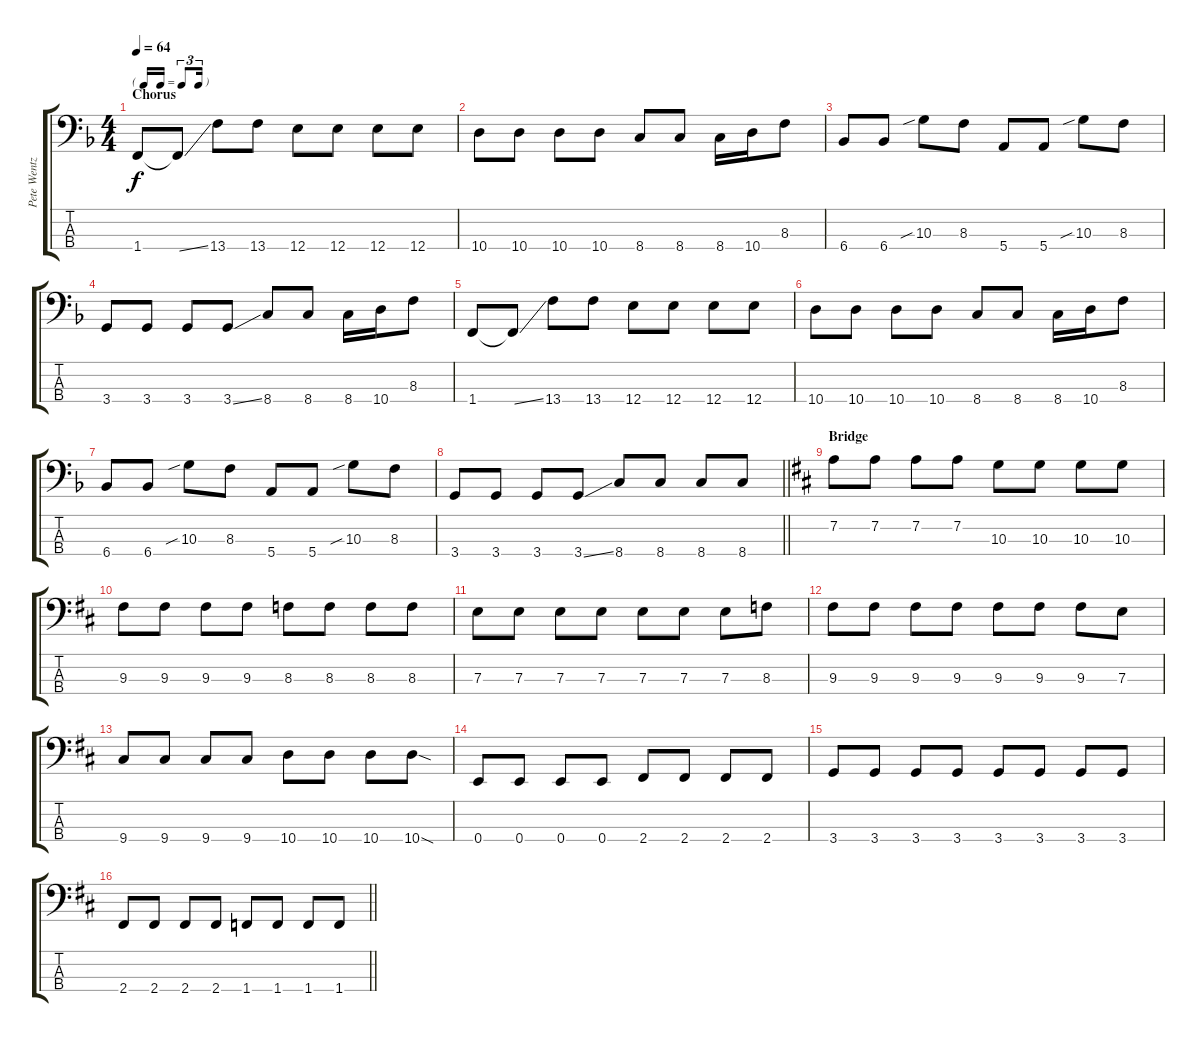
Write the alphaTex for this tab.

\track ("Pete Wentz" "Pete Wentz") {instrument electricbassfinger}
\staff {score tabs}
\tuning (G2 D2 A1 E1) {hide}
\ts (4 4)
\tf triplet16th
\section ("" "Chorus")
\tempo 64
\clef f4
\ks f
1.4.8{dy f} 1.4{ss t}.8 13.4.8 13.4.8 12.4.8 12.4.8 12.4.8 12.4.8 |
10.4.8 10.4.8 10.4.8 10.4.8 8.4.8 8.4.8 8.4.16 10.4.16 8.3.8 |
6.4.8 6.4.8 10.3{sib}.8 8.3.8 5.4.8 5.4.8 10.3{sib}.8 8.3.8 |
3.4.8 3.4.8 3.4.8 3.4{ss}.8 8.4.8 8.4.8 8.4.16 10.4.16 8.3.8 |
1.4.8 1.4{ss t}.8 13.4.8 13.4.8 12.4.8 12.4.8 12.4.8 12.4.8 |
10.4.8 10.4.8 10.4.8 10.4.8 8.4.8 8.4.8 8.4.16 10.4.16 8.3.8 |
6.4.8 6.4.8 10.3{sib}.8 8.3.8 5.4.8 5.4.8 10.3{sib}.8 8.3.8 |
\barLineRight lightlight
3.4.8 3.4.8 3.4.8 3.4{ss}.8 8.4.8 8.4.8 8.4.8 8.4.8 |
\section ("" "Bridge")
\ks d
7.2.8 7.2.8 7.2.8 7.2.8 10.3.8 10.3.8 10.3.8 10.3.8 |
9.3.8 9.3.8 9.3.8 9.3.8 8.3.8 8.3.8 8.3.8 8.3.8 |
7.3.8 7.3.8 7.3.8 7.3.8 7.3.8 7.3.8 7.3.8 8.3.8 |
9.3.8 9.3.8 9.3.8 9.3.8 9.3.8 9.3.8 9.3.8 7.3.8 |
9.4.8 9.4.8 9.4.8 9.4.8 10.4.8 10.4.8 10.4.8 10.4{sod}.8 |
0.4.8 0.4.8 0.4.8 0.4.8 2.4.8 2.4.8 2.4.8 2.4.8 |
3.4.8 3.4.8 3.4.8 3.4.8 3.4.8 3.4.8 3.4.8 3.4.8 |
\barLineRight lightlight
2.4.8 2.4.8 2.4.8 2.4.8 1.4.8 1.4.8 1.4.8 1.4.8
